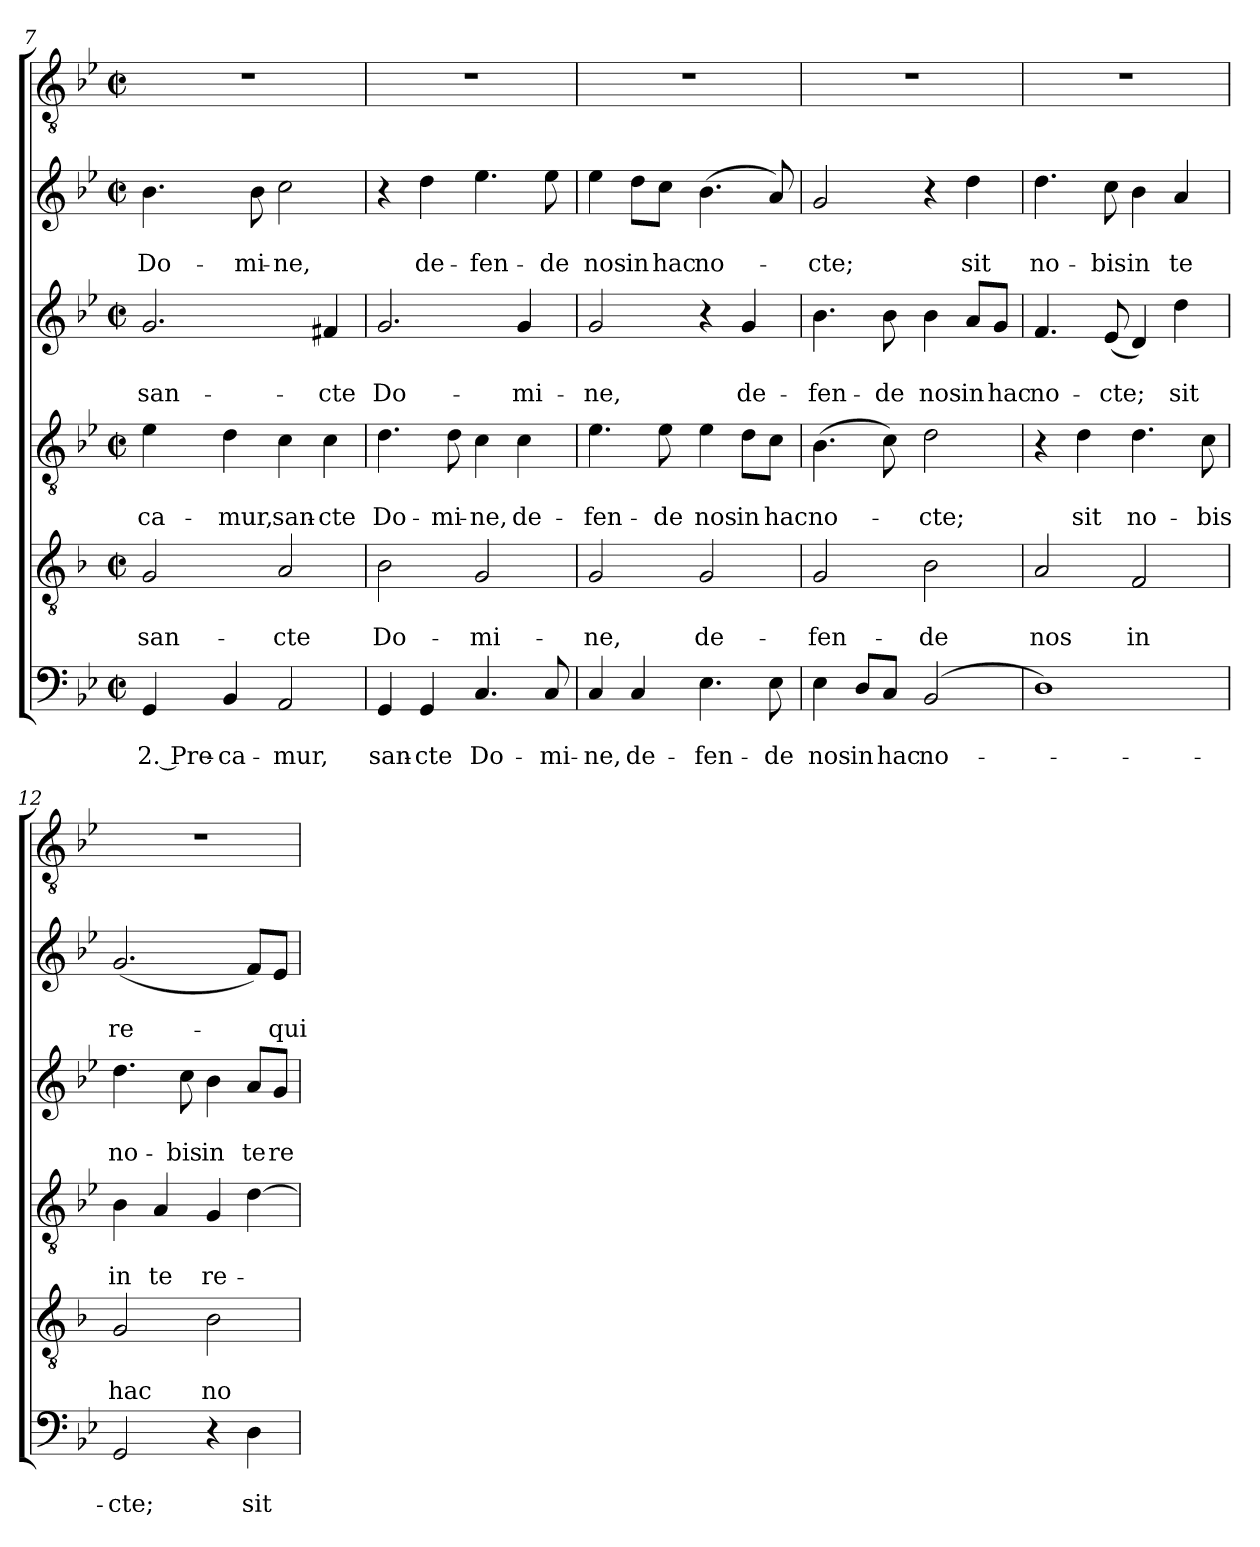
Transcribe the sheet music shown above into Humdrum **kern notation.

**kern	**text	**text	**kern	**text	**text	**kern	**text	**text	**kern	**text	**text	**kern	**text	**text	**kern
*part6	*part6	*part6	*part5	*part5	*part5	*part4	*part4	*part4	*part3	*part3	*part3	*part2	*part2	*part2	*part1
*staff6	*staff6	*staff6	*staff5	*staff5	*staff5	*staff4	*staff4	*staff4	*staff3	*staff3	*staff3	*staff2	*staff2	*staff2	*staff1
*clefF4	*	*	*clefGv2	*	*	*clefGv2	*	*	*clefG2	*	*	*clefG2	*	*	*clefGv2
*k[b-e-]	*	*	*k[b-]	*	*	*k[b-e-]	*	*	*k[b-e-]	*	*	*k[b-e-]	*	*	*k[b-e-]
*g:	*	*	*d:	*	*	*g:	*	*	*g:	*	*	*g:	*	*	*g:
*M2/2	*	*	*M2/2	*	*	*M2/2	*	*	*M2/2	*	*	*M2/2	*	*	*M2/2
*met(c|)	*	*	*met(c|)	*	*	*met(c|)	*	*	*met(c|)	*	*	*met(c|)	*	*	*met(c|)
=7	=7	=7	=7	=7	=7	=7	=7	=7	=7	=7	=7	=7	=7	=7	=7
!	!	!LO:LY:b	!	!	!LO:LY:b	!	!	!LO:LY:b	!	!	!LO:LY:b	!	!	!LO:LY:b	!
4GG/	.	2. Pre-	2G/	.	san-	4e-\	.	-ca-	2.g/	.	san-	4.b-\	.	Do-	1r
!	!	!LO:LY:b	!	!	!	!	!	!LO:LY:b	!	!	!	!	!	!	!
4BB-/	.	-ca-	.	.	.	4d\	.	-mur,	.	.	.	.	.	.	.
!	!	!	!	!	!	!	!	!	!	!	!	!	!	!LO:LY:b	!
.	.	.	.	.	.	.	.	.	.	.	.	8b-\	.	-mi-	.
!	!	!LO:LY:b	!	!	!LO:LY:b	!	!	!LO:LY:b	!	!	!	!	!	!LO:LY:b	!
2AA/	.	-mur,	2A/	.	-cte	4c\	.	san-	.	.	.	2cc\	.	-ne,	.
!	!	!	!	!	!	!	!	!LO:LY:b	!	!	!LO:LY:b	!	!	!	!
.	.	.	.	.	.	4c\	.	-cte	4f#X/	.	-cte	.	.	.	.
=8	=8	=8	=8	=8	=8	=8	=8	=8	=8	=8	=8	=8	=8	=8	=8
!	!	!LO:LY:b	!	!	!LO:LY:b	!	!	!LO:LY:b	!	!	!LO:LY:b	!	!	!	!
4GG/	.	san-	2B-\	.	Do-	4.d\	.	Do-	2.g/	.	Do-	4r	.	.	1r
!	!	!LO:LY:b	!	!	!	!	!	!	!	!	!	!	!	!LO:LY:b	!
4GG/	.	-cte	.	.	.	.	.	.	.	.	.	4dd\	.	de-	.
!	!	!	!	!	!	!	!	!LO:LY:b	!	!	!	!	!	!	!
.	.	.	.	.	.	8d\	.	-mi-	.	.	.	.	.	.	.
!	!	!LO:LY:b	!	!	!LO:LY:b	!	!	!LO:LY:b	!	!	!	!	!	!LO:LY:b	!
4.C/	.	Do-	2G/	.	-mi-	4c\	.	-ne,	.	.	.	4.ee-\	.	-fen-	.
!	!	!	!	!	!	!	!	!LO:LY:b	!	!	!LO:LY:b	!	!	!	!
.	.	.	.	.	.	4c\	.	de-	4g/	.	-mi-	.	.	.	.
!	!	!LO:LY:b	!	!	!	!	!	!	!	!	!	!	!	!LO:LY:b	!
8C/	.	-mi-	.	.	.	.	.	.	.	.	.	8ee-\	.	-de	.
=9	=9	=9	=9	=9	=9	=9	=9	=9	=9	=9	=9	=9	=9	=9	=9
!	!	!LO:LY:b	!	!	!LO:LY:b	!	!	!LO:LY:b	!	!	!LO:LY:b	!	!	!LO:LY:b	!
4C/	.	-ne,	2G/	.	-ne,	4.e-\	.	-fen-	2g/	.	-ne,	4ee-\	.	nos	1r
!	!	!LO:LY:b	!	!	!	!	!	!	!	!	!	!	!	!LO:LY:b	!
4C/	.	de-	.	.	.	.	.	.	.	.	.	8dd\L	.	in	.
!	!	!	!	!	!	!	!	!LO:LY:b	!	!	!	!	!	!LO:LY:b	!
.	.	.	.	.	.	8e-\	.	-de	.	.	.	8cc\J	.	hac	.
!	!	!LO:LY:b	!	!	!LO:LY:b	!	!	!LO:LY:b	!	!	!	!	!	!LO:LY:b	!
4.E-\	.	-fen-	2G/	.	de-	4e-\	.	nos	4r	.	.	(>4.b-\	.	no-	.
!	!	!	!	!	!	!	!	!LO:LY:b	!	!	!LO:LY:b	!	!	!	!
.	.	.	.	.	.	8d\L	.	in	4g/	.	de-	.	.	.	.
!	!	!LO:LY:b	!	!	!	!	!	!LO:LY:b	!	!	!	!	!	!	!
8E-\	.	-de	.	.	.	8c\J	.	hac	.	.	.	8a/)	.	.	.
!!LO:PB:g=z
=10	=10	=10	=10	=10	=10	=10	=10	=10	=10	=10	=10	=10	=10	=10	=10
!	!	!LO:LY:b	!	!	!LO:LY:b	!	!	!LO:LY:b	!	!	!LO:LY:b	!	!	!LO:LY:b	!
4E-\	.	nos	2G/	.	-fen-	(>4.B-\	.	no-	4.b-\	.	-fen-	2g/	.	-cte;	1r
!	!	!LO:LY:b	!	!	!	!	!	!	!	!	!	!	!	!	!
8D/L	.	in	.	.	.	.	.	.	.	.	.	.	.	.	.
!	!	!LO:LY:b	!	!	!	!	!	!	!	!	!LO:LY:b	!	!	!	!
8C/J	.	hac	.	.	.	8c\)	.	.	8b-\	.	-de	.	.	.	.
!	!	!LO:LY:b	!	!	!LO:LY:b	!	!	!LO:LY:b	!	!	!LO:LY:b	!	!	!	!
(>2BB-/	.	no-	2B-\	.	-de	2d\	.	-cte;	4b-\	.	nos	4r	.	.	.
!	!	!	!	!	!	!	!	!	!	!	!LO:LY:b	!	!	!LO:LY:b	!
.	.	.	.	.	.	.	.	.	8a/L	.	in	4dd\	.	sit	.
!	!	!	!	!	!	!	!	!	!	!	!LO:LY:b	!	!	!	!
.	.	.	.	.	.	.	.	.	8g/J	.	hac	.	.	.	.
=11	=11	=11	=11	=11	=11	=11	=11	=11	=11	=11	=11	=11	=11	=11	=11
!	!	!	!	!	!LO:LY:b	!	!	!	!	!	!LO:LY:b	!	!	!LO:LY:b	!
1D)	.	.	2A/	.	nos	4r	.	.	4.f/	.	no-	4.dd\	.	no-	1r
!	!	!	!	!	!	!	!	!LO:LY:b	!	!	!	!	!	!	!
.	.	.	.	.	.	4d\	.	sit	.	.	.	.	.	.	.
!	!	!	!	!	!	!	!	!	!	!	!LO:LY:b	!	!	!LO:LY:b	!
.	.	.	.	.	.	.	.	.	(<8e-/	.	-cte;	8cc\	.	-bis	.
!	!	!	!	!	!LO:LY:b	!	!	!LO:LY:b	!	!	!	!	!	!LO:LY:b	!
.	.	.	2F/	.	in	4.d\	.	no-	4d/)	.	.	4b-\	.	in	.
!	!	!	!	!	!	!	!	!	!	!	!LO:LY:b	!	!	!LO:LY:b	!
.	.	.	.	.	.	.	.	.	4dd\	.	sit	4a/	.	te	.
!	!	!	!	!	!	!	!	!LO:LY:b	!	!	!	!	!	!	!
.	.	.	.	.	.	8c\	.	-bis	.	.	.	.	.	.	.
=12	=12	=12	=12	=12	=12	=12	=12	=12	=12	=12	=12	=12	=12	=12	=12
!	!	!LO:LY:b	!	!	!LO:LY:b	!	!	!LO:LY:b	!	!	!LO:LY:b	!	!	!LO:LY:b	!
2GG/	.	-cte;	2G/	.	hac	4B-\	.	in	4.dd\	.	no-	(<2.g/	.	re-	1r
!	!	!	!	!	!	!	!	!LO:LY:b	!	!	!	!	!	!	!
.	.	.	.	.	.	4A/	.	te	.	.	.	.	.	.	.
!	!	!	!	!	!	!	!	!	!	!	!LO:LY:b	!	!	!	!
.	.	.	.	.	.	.	.	.	8cc\	.	-bis	.	.	.	.
!	!	!	!	!	!LO:LY:b	!	!	!LO:LY:b	!	!	!LO:LY:b	!	!	!	!
4r	.	.	2B-\	.	no-	4G/	.	re-	4b-\	.	in	.	.	.	.
!	!	!LO:LY:b	!	!	!	!	!	!	!	!	!LO:LY:b	!	!	!	!
4D\	.	sit	.	.	.	[4d\	.	.	8a/L	.	te	8f/L)	.	.	.
!	!	!	!	!	!	!	!	!	!	!	!LO:LY:b	!	!	!LO:LY:b	!
.	.	.	.	.	.	.	.	.	8g/J	.	re-	8e-/J	.	-qui-	.
=	=	=	=	=	=	=	=	=	=	=	=	=	=	=	=
*-	*-	*-	*-	*-	*-	*-	*-	*-	*-	*-	*-	*-	*-	*-	*-
